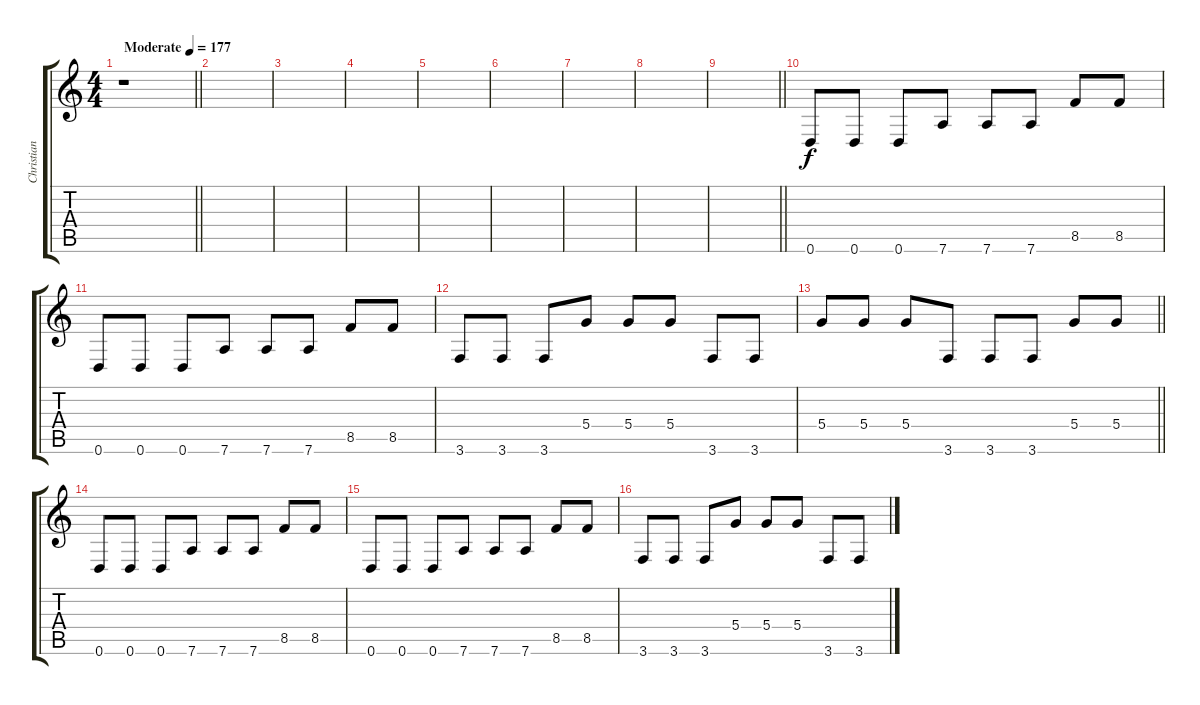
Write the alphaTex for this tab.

\track ("Christian McAlhanley" "Christian ") {instrument distortionguitar}
\staff {score tabs}
\tuning (E4 B3 G3 D3 A2 D2) {hide}
\ts (4 4)
\tempo (177 "Moderate")
\clef g2
\barLineRight lightlight
\ks c
r.1{dy f instrument distortionguitar} |
|
|
|
|
|
|
|
\barLineRight lightlight
|
0.6.8{volume 16} 0.6.8 0.6.8 7.6.8 7.6.8 7.6.8 8.5.8 8.5.8 |
0.6.8 0.6.8 0.6.8 7.6.8 7.6.8 7.6.8 8.5.8 8.5.8 |
3.6.8 3.6.8 3.6.8 5.4.8 5.4.8 5.4.8 3.6.8 3.6.8 |
\barLineRight lightlight
5.4.8 5.4.8 5.4.8 3.6.8 3.6.8 3.6.8 5.4.8 5.4.8 |
0.6.8 0.6.8 0.6.8 7.6.8 7.6.8 7.6.8 8.5.8 8.5.8 |
0.6.8 0.6.8 0.6.8 7.6.8 7.6.8 7.6.8 8.5.8 8.5.8 |
3.6.8 3.6.8 3.6.8 5.4.8 5.4.8 5.4.8 3.6.8 3.6.8
